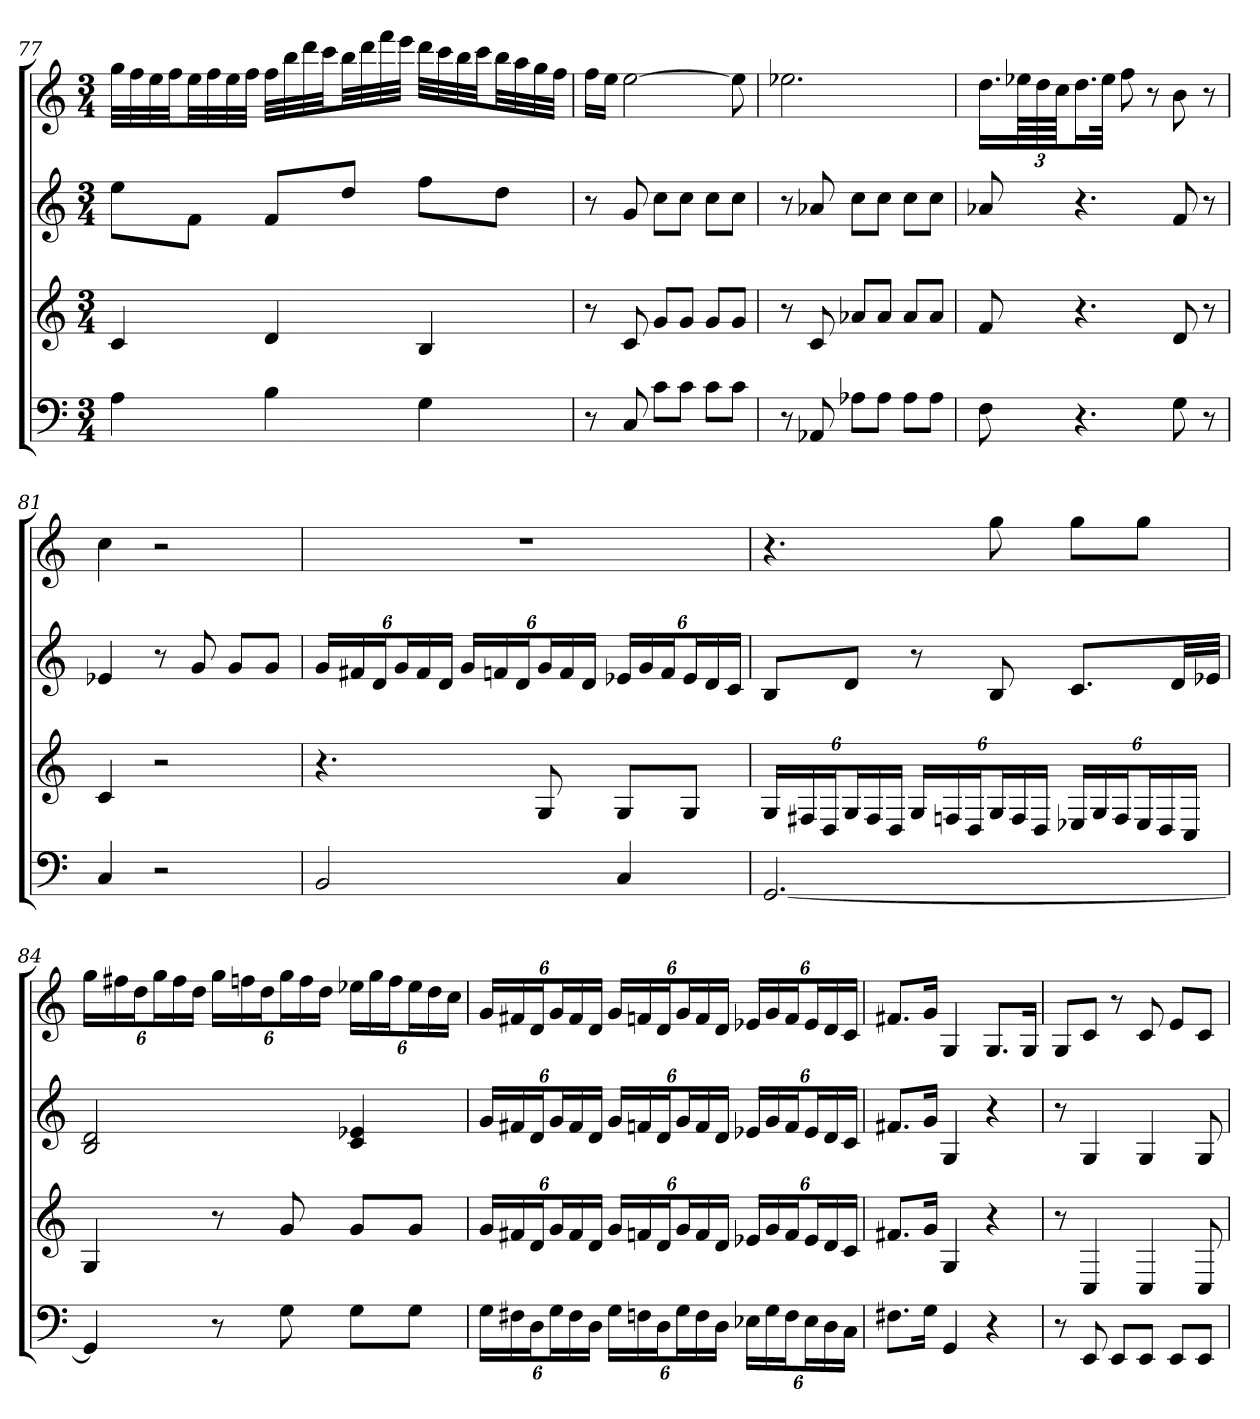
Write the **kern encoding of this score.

**kern	**kern	**kern	**kern
*part4	*part3	*part2	*part1
*staff4	*staff3	*staff2	*staff1
*k[]	*k[]	*k[]	*k[]
*C:	*C:	*C:	*C:
*M3/4	*M3/4	*M3/4	*M3/4
=77	=77	=77	=77
4A	4c	8eeL	32ggLLL
.	.	.	32ff
.	.	.	32ee
.	.	.	32ffJJ
.	.	8fJ	32eeLL
.	.	.	32ff
.	.	.	32ee
.	.	.	32ffJJJ
4B	4d	8fL	32ffLLL
.	.	.	32bb
.	.	.	32ddd
.	.	.	32cccJJ
.	.	8ddJ	32bbLL
.	.	.	32ddd
.	.	.	32fff
.	.	.	32eeeJJJ
4G	4B	8ffL	32dddLLL
.	.	.	32ccc
.	.	.	32bb
.	.	.	32cccJJ
.	.	8ddJ	32bbLL
.	.	.	32aa
.	.	.	32gg
.	.	.	32ffJJJ
=78	=78	=78	=78
8r	8r	8r	16ffLL
.	.	.	16eeJJ
8C	8c	8g	[2ee
8cL	8gL	8ccL	.
8cJ	8gJ	8ccJ	.
8cL	8gL	8ccL	.
8cJ	8gJ	8ccJ	8ee]
=79	=79	=79	=79
8r	8r	8r	2.ee-X
8AA-X	8c	8a-X	.
8A-XL	8a-XL	8ccL	.
8A-J	8a-J	8ccJ	.
8A-L	8a-L	8ccL	.
8A-J	8a-J	8ccJ	.
=80	=80	=80	=80
8F	8f	8a-X	16.ddLL
.	.	.	96ee-XLL
.	.	.	96dd
.	.	.	96ccJJJ
4.r	4.r	4.r	16.ddL
.	.	.	32ee-JJk
.	.	.	8ff
.	.	.	8r
8G	8d	8f	8b
8r	8r	8r	8r
=81	=81	=81	=81
4C	4c	4e-X	4cc
2r	2r	8r	2r
.	.	8g	.
.	.	8gL	.
.	.	8gJ	.
=82	=82	=82	=82
2BB	4.r	24gLL	2.r
.	.	24f#X	.
.	.	24dJ	.
.	.	24gL	.
.	.	24f#	.
.	.	24dJJ	.
.	.	24gLL	.
.	.	24fn	.
.	.	24dJ	.
.	8G	24gL	.
.	.	24f	.
.	.	24dJJ	.
4C	8GL	24e-XLL	.
.	.	24g	.
.	.	24fJ	.
.	8GJ	24e-L	.
.	.	24d	.
.	.	24cJJ	.
=83	=83	=83	=83
[2.GG	24GLL	8BL	4.r
.	24F#X	.	.
.	24DJ	.	.
.	24GL	8dJ	.
.	24F#	.	.
.	24DJJ	.	.
.	24GLL	8r	.
.	24Fn	.	.
.	24DJ	.	.
.	24GL	8B	8gg
.	24F	.	.
.	24DJJ	.	.
.	24E-XLL	8.cL	8ggL
.	24G	.	.
.	24FJ	.	.
.	24E-L	.	8ggJ
.	24D	.	.
.	.	32dLL	.
.	24CJJ	.	.
.	.	32e-XJJJ	.
=84	=84	=84	=84
4GG]	4G	2B 2d	24ggLL
.	.	.	24ff#X
.	.	.	24ddJ
.	.	.	24ggL
.	.	.	24ff#
.	.	.	24ddJJ
8r	8r	.	24ggLL
.	.	.	24ffn
.	.	.	24ddJ
8G	8g	.	24ggL
.	.	.	24ff
.	.	.	24ddJJ
8GL	8gL	4c 4e-X	24ee-XLL
.	.	.	24gg
.	.	.	24ffJ
8GJ	8gJ	.	24ee-L
.	.	.	24dd
.	.	.	24ccJJ
=85	=85	=85	=85
24GLL	24gLL	24gLL	24gLL
24F#X	24f#X	24f#X	24f#X
24DJ	24dJ	24dJ	24dJ
24GL	24gL	24gL	24gL
24F#	24f#	24f#	24f#
24DJJ	24dJJ	24dJJ	24dJJ
24GLL	24gLL	24gLL	24gLL
24Fn	24fn	24fn	24fn
24DJ	24dJ	24dJ	24dJ
24GL	24gL	24gL	24gL
24F	24f	24f	24f
24DJJ	24dJJ	24dJJ	24dJJ
24E-XLL	24e-XLL	24e-XLL	24e-XLL
24G	24g	24g	24g
24FJ	24fJ	24fJ	24fJ
24E-L	24e-L	24e-L	24e-L
24D	24d	24d	24d
24CJJ	24cJJ	24cJJ	24cJJ
=86	=86	=86	=86
8.F#XL	8.f#XL	8.f#XL	8.f#XL
16GJk	16gJk	16gJk	16gJk
4GG	4G	4G	4G
4r	4r	4r	8.GL
.	.	.	16GJk
=87	=87	=87	=87
8r	8r	8r	8GL
8EE	4C	4G	8cJ
8EEL	.	.	8r
8EEJ	4C	4G	8c
8EEL	.	.	8eL
8EEJ	8C	8G	8cJ
=	=	=	=
*-	*-	*-	*-
